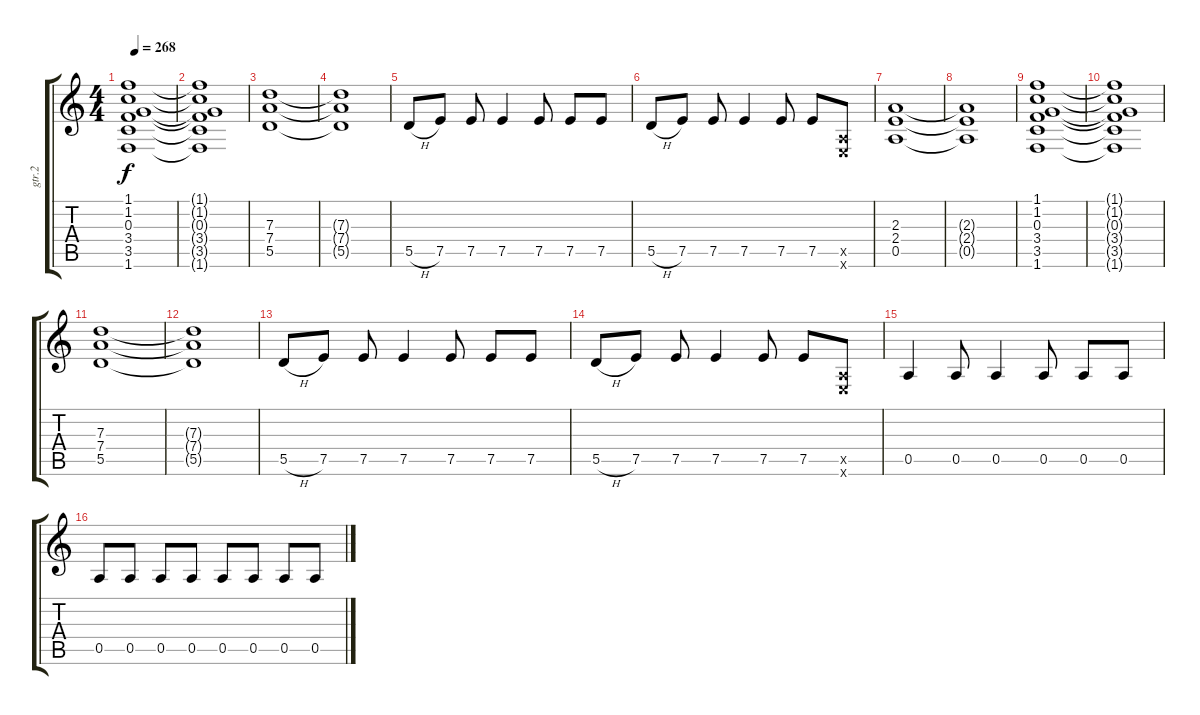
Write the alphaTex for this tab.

\track ("gtr.2" "gtr.2") {instrument distortionguitar}
\staff {score tabs}
\tuning (E4 B3 G3 D3 A2 E2) {hide}
\ts (4 4)
\tempo 268
\clef g2
\ks c
(1.1 1.2 0.3 3.4 3.5 1.6).1{dy f} |
(1.1{t} 1.2{t} 0.3{t} 3.4{t} 3.5{t} 1.6{t}).1 |
(7.3 7.4 5.5).1 |
(7.3{t} 7.4{t} 5.5{t}).1 |
5.5{h}.8 7.5.8 7.5.8 7.5.4 7.5.8 7.5.8 7.5.8 |
5.5{h}.8 7.5.8 7.5.8 7.5.4 7.5.8 7.5.8 (0.5{x} 0.6{x}).8 |
(2.3 2.4 0.5).1 |
(2.3{t} 2.4{t} 0.5{t}).1 |
(1.1 1.2 0.3 3.4 3.5 1.6).1 |
(1.1{t} 1.2{t} 0.3{t} 3.4{t} 3.5{t} 1.6{t}).1 |
(7.3 7.4 5.5).1 |
(7.3{t} 7.4{t} 5.5{t}).1 |
5.5{h}.8 7.5.8 7.5.8 7.5.4 7.5.8 7.5.8 7.5.8 |
5.5{h}.8 7.5.8 7.5.8 7.5.4 7.5.8 7.5.8 (0.5{x} 0.6{x}).8 |
0.5.4 0.5.8 0.5.4 0.5.8 0.5.8 0.5.8 |
0.5.8 0.5.8 0.5.8 0.5.8 0.5.8 0.5.8 0.5.8 0.5.8
